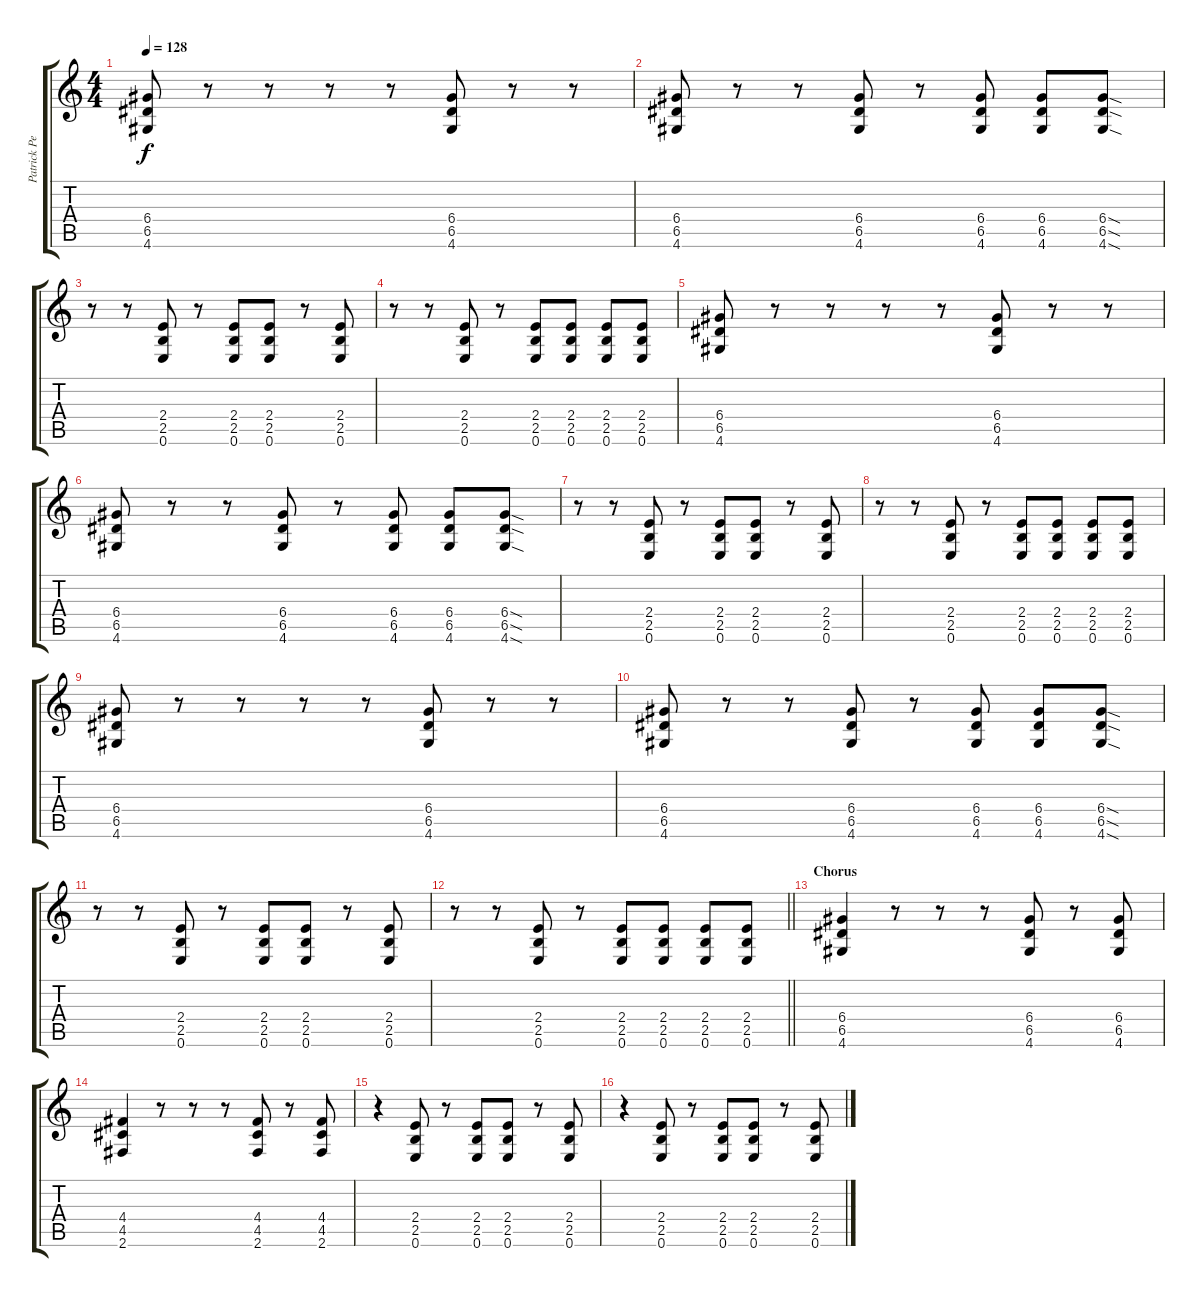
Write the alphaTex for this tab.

\track ("Patrick Pentland" "Patrick Pe") {instrument overdrivenguitar}
\staff {score tabs}
\tuning (E4 B3 G3 D3 A2 E2) {hide}
\ts (4 4)
\tempo 128
\clef g2
\ks c
(6.4 6.5 4.6).8{dy f} r.8 r.8 r.8 r.8 (6.4 6.5 4.6).8 r.8 r.8 |
(6.4 6.5 4.6).8 r.8 r.8 (6.4 6.5 4.6).8 r.8 (6.4 6.5 4.6).8 (6.4 6.5 4.6).8 (6.4{sod} 6.5{sod} 4.6{sod}).8 |
r.8 r.8 (2.4 2.5 0.6).8 r.8 (2.4 2.5 0.6).8 (2.4 2.5 0.6).8 r.8 (2.4 2.5 0.6).8 |
r.8 r.8 (2.4 2.5 0.6).8 r.8 (2.4 2.5 0.6).8 (2.4 2.5 0.6).8 (2.4 2.5 0.6).8 (2.4 2.5 0.6).8 |
(6.4 6.5 4.6).8 r.8 r.8 r.8 r.8 (6.4 6.5 4.6).8 r.8 r.8 |
(6.4 6.5 4.6).8 r.8 r.8 (6.4 6.5 4.6).8 r.8 (6.4 6.5 4.6).8 (6.4 6.5 4.6).8 (6.4{sod} 6.5{sod} 4.6{sod}).8 |
r.8 r.8 (2.4 2.5 0.6).8 r.8 (2.4 2.5 0.6).8 (2.4 2.5 0.6).8 r.8 (2.4 2.5 0.6).8 |
r.8 r.8 (2.4 2.5 0.6).8 r.8 (2.4 2.5 0.6).8 (2.4 2.5 0.6).8 (2.4 2.5 0.6).8 (2.4 2.5 0.6).8 |
(6.4 6.5 4.6).8 r.8 r.8 r.8 r.8 (6.4 6.5 4.6).8 r.8 r.8 |
(6.4 6.5 4.6).8 r.8 r.8 (6.4 6.5 4.6).8 r.8 (6.4 6.5 4.6).8 (6.4 6.5 4.6).8 (6.4{sod} 6.5{sod} 4.6{sod}).8 |
r.8 r.8 (2.4 2.5 0.6).8 r.8 (2.4 2.5 0.6).8 (2.4 2.5 0.6).8 r.8 (2.4 2.5 0.6).8 |
\barLineRight lightlight
r.8 r.8 (2.4 2.5 0.6).8 r.8 (2.4 2.5 0.6).8 (2.4 2.5 0.6).8 (2.4 2.5 0.6).8 (2.4 2.5 0.6).8 |
\section ("" "Chorus")
(6.4 6.5 4.6).4 r.8 r.8 r.8 (6.4 6.5 4.6).8 r.8 (6.4 6.5 4.6).8 |
(4.4 4.5 2.6).4 r.8 r.8 r.8 (4.4 4.5 2.6).8 r.8 (4.4 4.5 2.6).8 |
r.4 (2.4 2.5 0.6).8 r.8 (2.4 2.5 0.6).8 (2.4 2.5 0.6).8 r.8 (2.4 2.5 0.6).8 |
r.4 (2.4 2.5 0.6).8 r.8 (2.4 2.5 0.6).8 (2.4 2.5 0.6).8 r.8 (2.4 2.5 0.6).8
